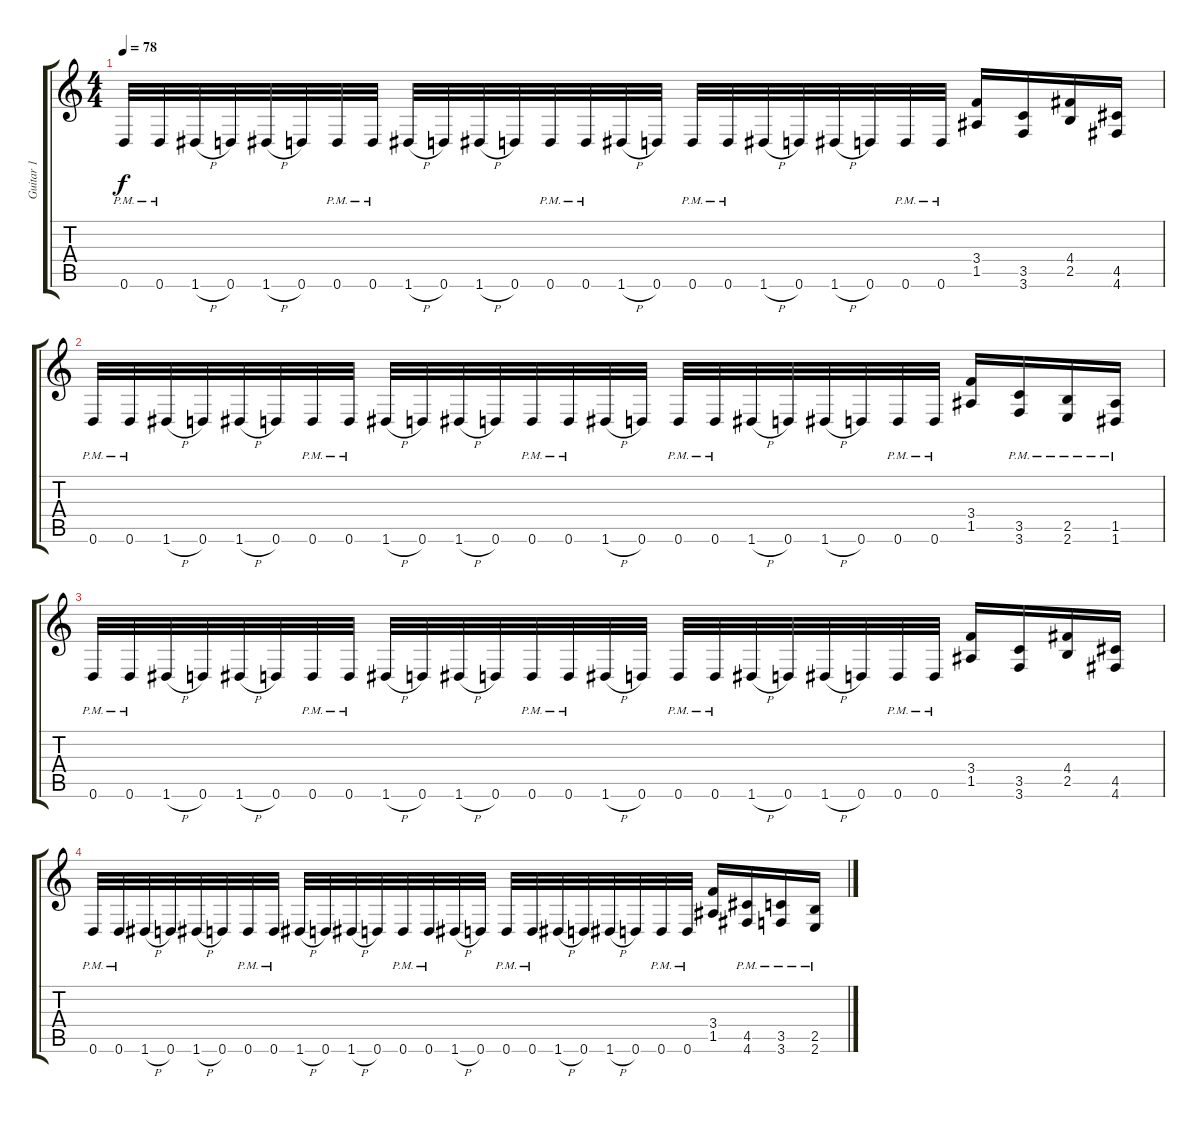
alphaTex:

\track ("Guitar 1" "Guitar 1") {instrument distortionguitar}
\staff {score tabs}
\tuning (E4 B3 G3 D3 A2 D2) {hide}
\ts (4 4)
\tempo 78
\clef g2
\ks c
0.6{pm}.32{dy f} 0.6{pm}.32 1.6{h}.32 0.6.32 1.6{h}.32 0.6.32 0.6{pm}.32 0.6{pm}.32 1.6{h}.32 0.6.32 1.6{h}.32 0.6.32 0.6{pm}.32 0.6{pm}.32 1.6{h}.32 0.6.32 0.6{pm}.32 0.6{pm}.32 1.6{h}.32 0.6.32 1.6{h}.32 0.6.32 0.6{pm}.32 0.6{pm}.32 (3.4 1.5).16 (3.5 3.6).16 (4.4 2.5).16 (4.5 4.6).16 |
0.6{pm}.32 0.6{pm}.32 1.6{h}.32 0.6.32 1.6{h}.32 0.6.32 0.6{pm}.32 0.6{pm}.32 1.6{h}.32 0.6.32 1.6{h}.32 0.6.32 0.6{pm}.32 0.6{pm}.32 1.6{h}.32 0.6.32 0.6{pm}.32 0.6{pm}.32 1.6{h}.32 0.6.32 1.6{h}.32 0.6.32 0.6{pm}.32 0.6{pm}.32 (3.4 1.5).16 (3.5 3.6{pm}).16 (2.5 2.6{pm}).16 (1.5 1.6{pm}).16 |
0.6{pm}.32 0.6{pm}.32 1.6{h}.32 0.6.32 1.6{h}.32 0.6.32 0.6{pm}.32 0.6{pm}.32 1.6{h}.32 0.6.32 1.6{h}.32 0.6.32 0.6{pm}.32 0.6{pm}.32 1.6{h}.32 0.6.32 0.6{pm}.32 0.6{pm}.32 1.6{h}.32 0.6.32 1.6{h}.32 0.6.32 0.6{pm}.32 0.6{pm}.32 (3.4 1.5).16 (3.5 3.6).16 (4.4 2.5).16 (4.5 4.6).16 |
0.6{pm}.32 0.6{pm}.32 1.6{h}.32 0.6.32 1.6{h}.32 0.6.32 0.6{pm}.32 0.6{pm}.32 1.6{h}.32 0.6.32 1.6{h}.32 0.6.32 0.6{pm}.32 0.6{pm}.32 1.6{h}.32 0.6.32 0.6{pm}.32 0.6{pm}.32 1.6{h}.32 0.6.32 1.6{h}.32 0.6.32 0.6{pm}.32 0.6{pm}.32 (3.4 1.5).16 (4.5 4.6{pm}).16 (3.5 3.6{pm}).16 (2.5 2.6{pm}).16
